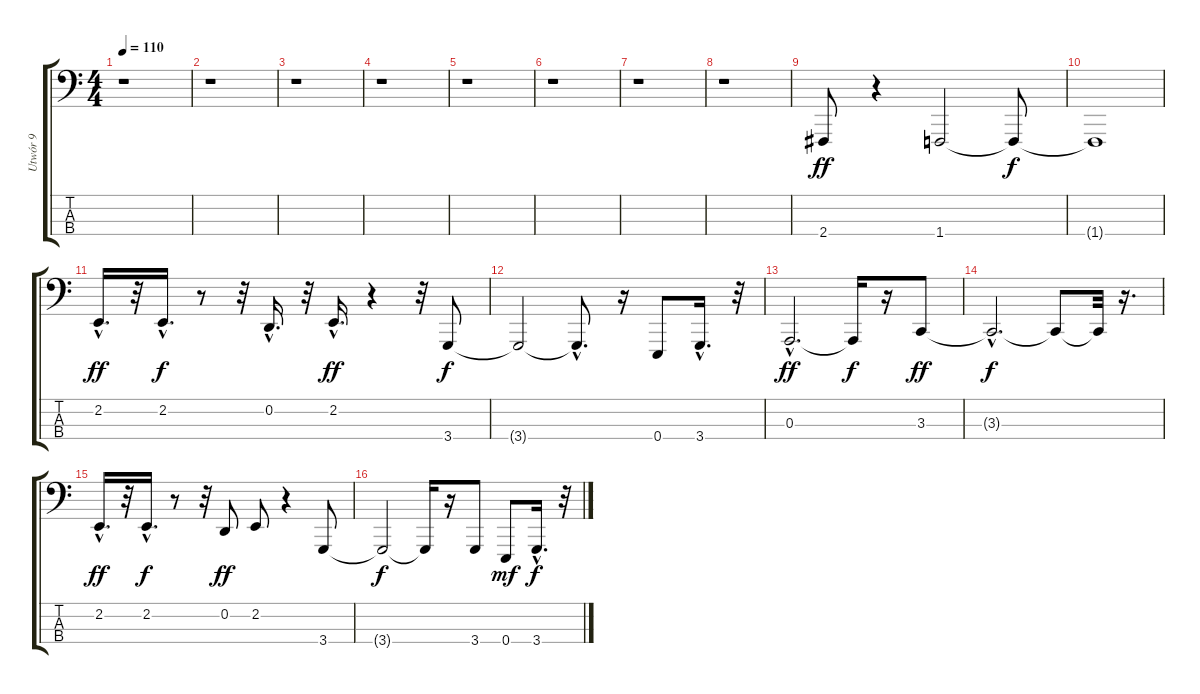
\track ("Utwór 9" "Utwór 9") {instrument acousticgrandpiano}
\staff {score tabs}
\tuning (G2 D2 A1 E1) {hide}
\ts (4 4)
\tempo 110
\clef f4
\ks c
r.1{dy ff instrument acousticgrandpiano} |
r.1 |
r.1 |
r.1 |
r.1 |
r.1 |
r.1 |
r.1 |
2.4.8{instrument electricbassfinger} r.4 1.4.2 1.4{t}.8{dy f} |
1.4{t}.1 |
2.2{hac}.16{d dy ff} r.32 2.2{hac}.16{d dy f} r.8 r.32 0.2{hac}.16{d} r.32 2.2{hac}.16{d dy ff} r.4 r.32 3.4.8{dy f} |
3.4{t}.2 3.4{hac t}.8{d} r.16 0.4.8 3.4{hac}.16{d} r.32 |
0.3{hac}.2{d dy ff} 0.3{t}.16{dy f} r.16 3.3.8{dy ff} |
3.3{hac t}.2{d dy f} 3.3{t}.8 3.3{t}.32 r.16{d} |
2.2{hac}.16{d dy ff} r.32 2.2{hac}.16{d dy f} r.8 r.32 0.2.8{dy ff} 2.2.8 r.4 3.4.8 |
3.4{t}.2{dy f} 3.4{t}.16 r.16 3.4.8 0.4.8{dy mf} 3.4{hac}.16{d dy f} r.32
